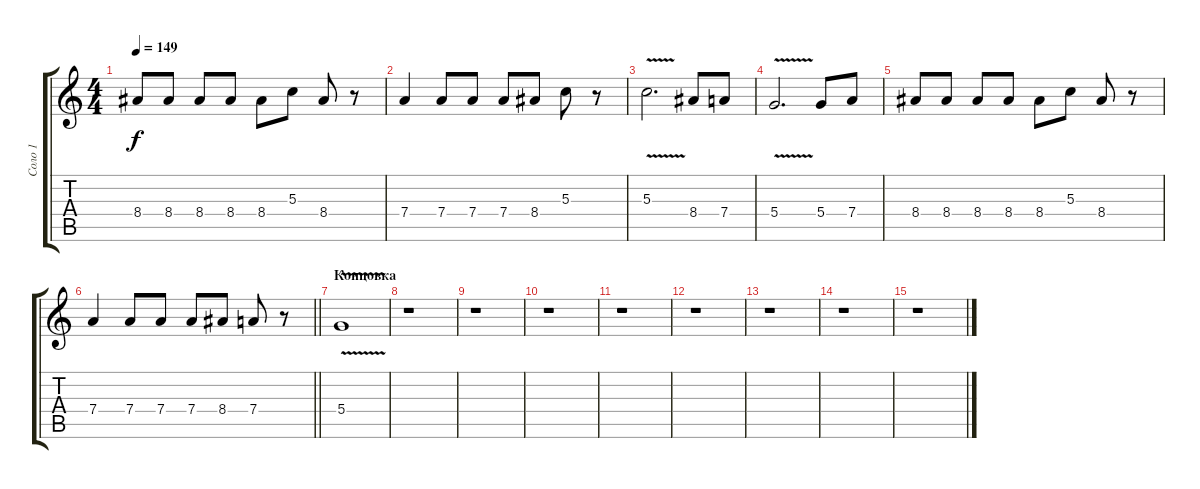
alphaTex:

\track ("Соло 1" "Соло 1") {instrument overdrivenguitar}
\staff {score tabs}
\tuning (E4 B3 G3 D3 A2 E2) {hide}
\ts (4 4)
\tempo 149
\clef g2
\ks c
8.4.8{dy f} 8.4.8 8.4.8 8.4.8 8.4.8 5.3.8 8.4.8 r.8 |
7.4.4 7.4.8 7.4.8 7.4.8 8.4.8 5.3.8 r.8 |
5.3{v}.2{d} 8.4.8 7.4.8 |
5.4{v}.2{d} 5.4.8 7.4.8 |
8.4.8 8.4.8 8.4.8 8.4.8 8.4.8 5.3.8 8.4.8 r.8 |
\barLineRight lightlight
7.4.4 7.4.8 7.4.8 7.4.8 8.4.8 7.4.8 r.8 |
\section ("" "Концовка")
5.4{v}.1 |
r.1 |
r.1 |
r.1 |
r.1 |
r.1 |
r.1 |
r.1 |
r.1
